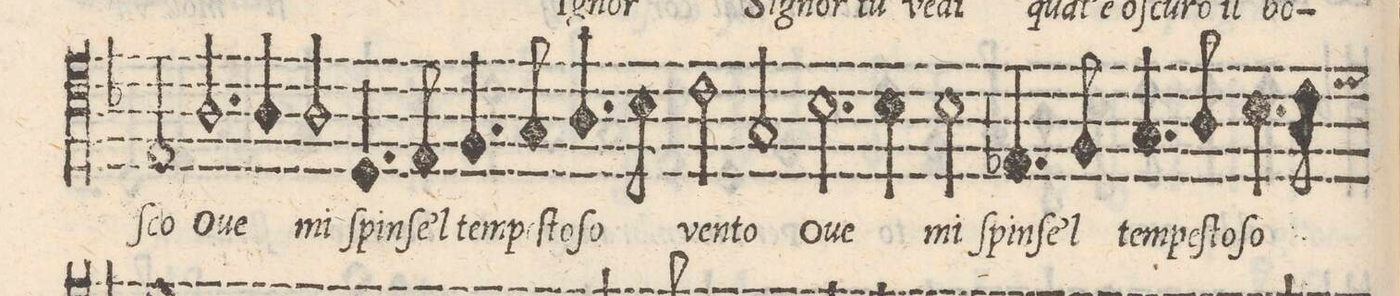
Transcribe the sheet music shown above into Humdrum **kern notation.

**kern	**text
*I"BASSO	*
*clefC4	*
*k[b-]	*
*met(c)	*
*M2/1	*
2E/	-ſco
2.A/	O-
=10-	=10-
4A/	-ue
2A/	mi
4.D/	ſpin-
8E/	-ſe_il
4.F/	tem-
8G/	-pe-
=11-	=11-
4.A/	-ſto-
8B-\	-ſo
2c\	ven-
2G/	-to
2.B-\	O-
=12-	=12-
4B-\	-ue
2B-\	mi
4.E-X/	ſpin-
8F/	-ſe_il
4.G/	tem-
8A/	-pe-
=13-	=13-
4.B-\	ſto-
8c\	-ſo
*-	*-
